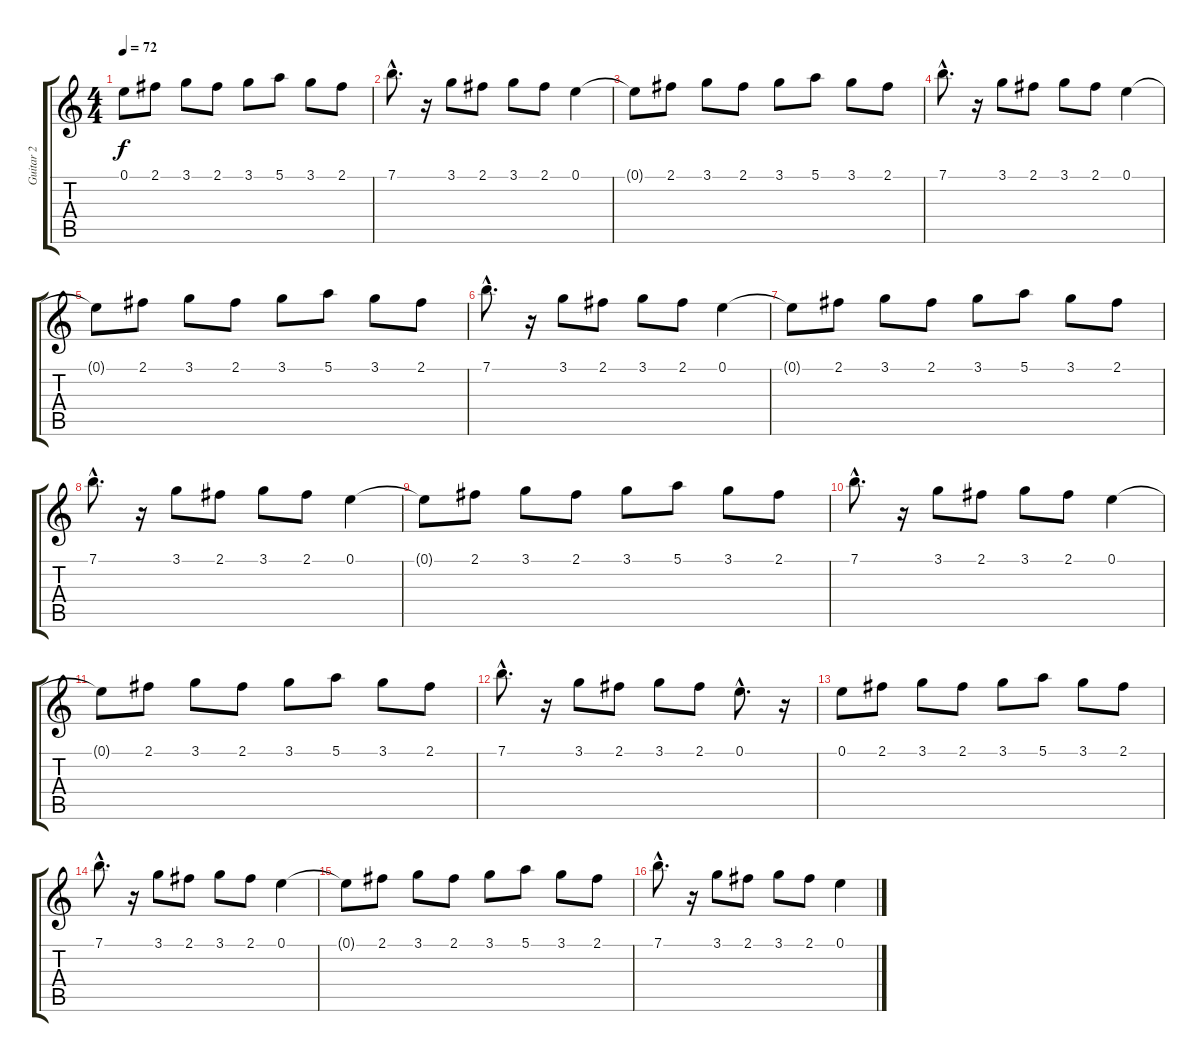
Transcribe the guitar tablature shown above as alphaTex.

\track ("Guitar 2" "Guitar 2") {instrument electricguitarjazz}
\staff {score tabs}
\tuning (E4 B3 G3 D3 A2 E2) {hide}
\ts (4 4)
\tempo 72
\clef g2
\ks c
0.1{t}.8{dy f} 2.1.8 3.1.8 2.1.8 3.1.8 5.1.8 3.1.8 2.1.8 |
7.1{hac}.8{d} r.16 3.1.8 2.1.8 3.1.8 2.1.8 0.1.4 |
0.1{t}.8 2.1.8 3.1.8 2.1.8 3.1.8 5.1.8 3.1.8 2.1.8 |
7.1{hac}.8{d} r.16 3.1.8 2.1.8 3.1.8 2.1.8 0.1.4 |
0.1{t}.8 2.1.8 3.1.8 2.1.8 3.1.8 5.1.8 3.1.8 2.1.8 |
7.1{hac}.8{d} r.16 3.1.8 2.1.8 3.1.8 2.1.8 0.1.4 |
0.1{t}.8 2.1.8 3.1.8 2.1.8 3.1.8 5.1.8 3.1.8 2.1.8 |
7.1{hac}.8{d} r.16 3.1.8 2.1.8 3.1.8 2.1.8 0.1.4 |
0.1{t}.8 2.1.8 3.1.8 2.1.8 3.1.8 5.1.8 3.1.8 2.1.8 |
7.1{hac}.8{d} r.16 3.1.8 2.1.8 3.1.8 2.1.8 0.1.4 |
0.1{t}.8 2.1.8 3.1.8 2.1.8 3.1.8 5.1.8 3.1.8 2.1.8 |
7.1{hac}.8{d} r.16 3.1.8 2.1.8 3.1.8 2.1.8 0.1{hac}.8{d} r.16 |
0.1.8 2.1.8 3.1.8 2.1.8 3.1.8 5.1.8 3.1.8 2.1.8 |
7.1{hac}.8{d} r.16 3.1.8 2.1.8 3.1.8 2.1.8 0.1.4 |
0.1{t}.8 2.1.8 3.1.8 2.1.8 3.1.8 5.1.8 3.1.8 2.1.8 |
7.1{hac}.8{d} r.16 3.1.8 2.1.8 3.1.8 2.1.8 0.1.4
